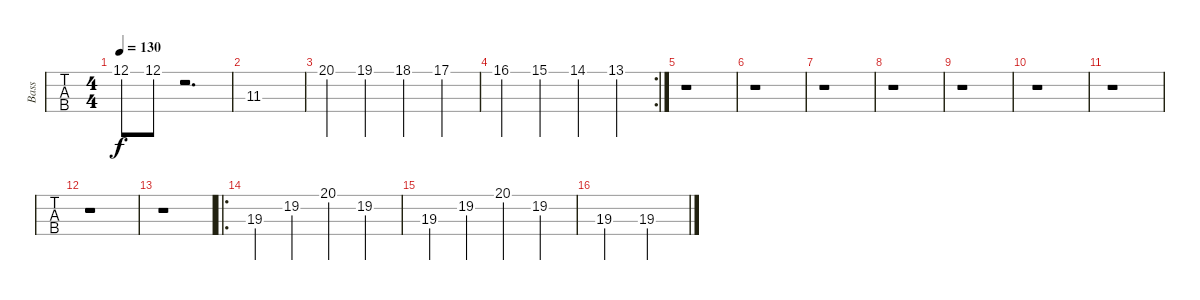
\track ("Bass" "Bass") {instrument electricbasspick}
\staff {tabs}
\tuning (G2 D2 A1 E1) {hide}
\ts (4 4)
\tempo 130
\clef f4
\ks c
12.1.8{dy f} 12.1.8 r.2{d} |
11.3.1 |
20.1.4 19.1.4 18.1.4 17.1.4 |
\rc 2
16.1.4 15.1.4 14.1.4 13.1.4 |
r.1 |
r.1 |
r.1 |
r.1 |
r.1 |
r.1 |
r.1 |
r.1 |
r.1 |
\ro
19.3.4 19.2.4 20.1.4 19.2.4 |
19.3.4 19.2.4 20.1.4 19.2.4 |
19.3.2 19.3.2
